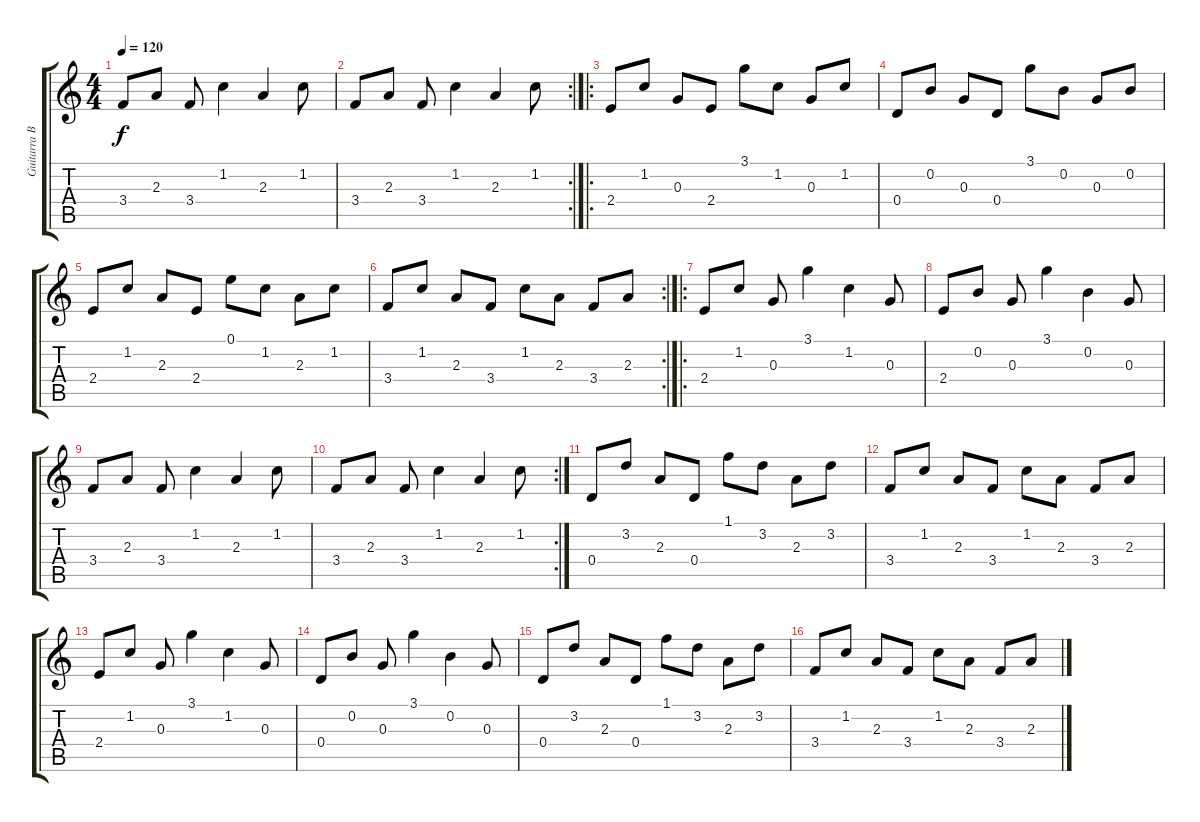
\track ("Guitarra Base" "Guitarra B") {instrument electricguitarclean}
\staff {score tabs}
\tuning (E4 B3 G3 D3 A2 E2) {hide}
\ts (4 4)
\tempo 120
\clef g2
\ks c
3.4.8{dy f} 2.3.8 3.4.8 1.2.4 2.3.4 1.2.8 |
\rc 2
3.4.8 2.3.8 3.4.8 1.2.4 2.3.4 1.2.8 |
\ro
2.4.8 1.2.8 0.3.8 2.4.8 3.1.8 1.2.8 0.3.8 1.2.8 |
0.4.8 0.2.8 0.3.8 0.4.8 3.1.8 0.2.8 0.3.8 0.2.8 |
2.4.8 1.2.8 2.3.8 2.4.8 0.1.8 1.2.8 2.3.8 1.2.8 |
\rc 2
3.4.8 1.2.8 2.3.8 3.4.8 1.2.8 2.3.8 3.4.8 2.3.8 |
\ro
2.4.8 1.2.8 0.3.8 3.1.4 1.2.4 0.3.8 |
2.4.8 0.2.8 0.3.8 3.1.4 0.2.4 0.3.8 |
3.4.8 2.3.8 3.4.8 1.2.4 2.3.4 1.2.8 |
\rc 2
3.4.8 2.3.8 3.4.8 1.2.4 2.3.4 1.2.8 |
0.4.8 3.2.8 2.3.8 0.4.8 1.1.8 3.2.8 2.3.8 3.2.8 |
3.4.8 1.2.8 2.3.8 3.4.8 1.2.8 2.3.8 3.4.8 2.3.8 |
2.4.8 1.2.8 0.3.8 3.1.4 1.2.4 0.3.8 |
0.4.8 0.2.8 0.3.8 3.1.4 0.2.4 0.3.8 |
0.4.8 3.2.8 2.3.8 0.4.8 1.1.8 3.2.8 2.3.8 3.2.8 |
3.4.8 1.2.8 2.3.8 3.4.8 1.2.8 2.3.8 3.4.8 2.3.8
